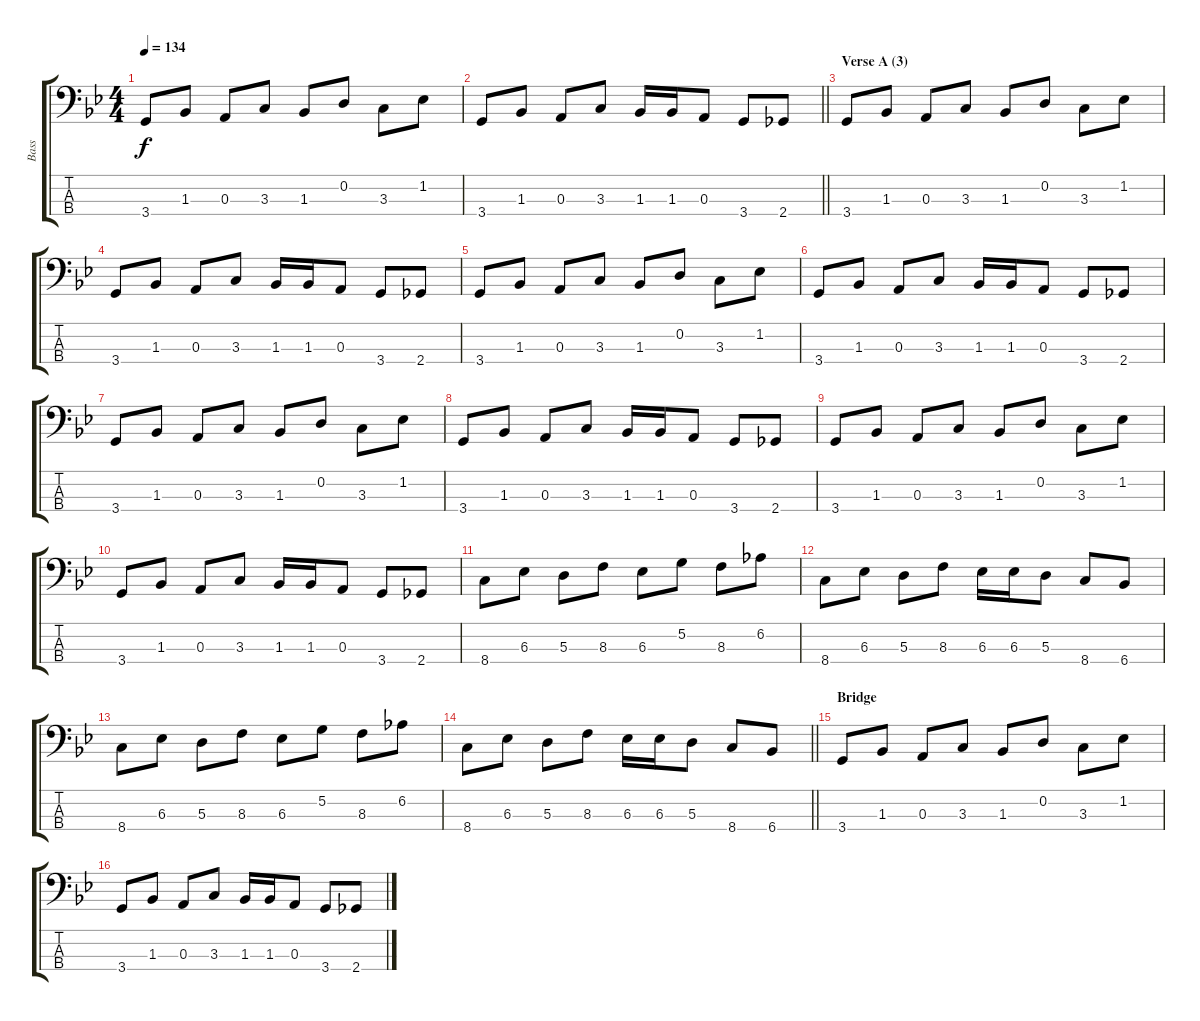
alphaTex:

\track ("Bass" "Bass") {instrument electricbasspick}
\staff {score tabs}
\tuning (G2 D2 A1 E1) {hide}
\ts (4 4)
\tempo 134
\clef f4
\ks gminor
3.4.8{dy f} 1.3.8 0.3.8 3.3.8 1.3.8 0.2.8 3.3.8 1.2.8 |
\barLineRight lightlight
3.4.8 1.3.8 0.3.8 3.3.8 1.3.16 1.3.16 0.3.8 3.4.8 2.4.8 |
\section ("" "Verse A (3)")
3.4.8 1.3.8 0.3.8 3.3.8 1.3.8 0.2.8 3.3.8 1.2.8 |
3.4.8 1.3.8 0.3.8 3.3.8 1.3.16 1.3.16 0.3.8 3.4.8 2.4.8 |
3.4.8 1.3.8 0.3.8 3.3.8 1.3.8 0.2.8 3.3.8 1.2.8 |
3.4.8 1.3.8 0.3.8 3.3.8 1.3.16 1.3.16 0.3.8 3.4.8 2.4.8 |
3.4.8 1.3.8 0.3.8 3.3.8 1.3.8 0.2.8 3.3.8 1.2.8 |
3.4.8 1.3.8 0.3.8 3.3.8 1.3.16 1.3.16 0.3.8 3.4.8 2.4.8 |
3.4.8 1.3.8 0.3.8 3.3.8 1.3.8 0.2.8 3.3.8 1.2.8 |
3.4.8 1.3.8 0.3.8 3.3.8 1.3.16 1.3.16 0.3.8 3.4.8 2.4.8 |
8.4.8 6.3.8 5.3.8 8.3.8 6.3.8 5.2.8 8.3.8 6.2.8 |
8.4.8 6.3.8 5.3.8 8.3.8 6.3.16 6.3.16 5.3.8 8.4.8 6.4.8 |
8.4.8 6.3.8 5.3.8 8.3.8 6.3.8 5.2.8 8.3.8 6.2.8 |
\barLineRight lightlight
8.4.8 6.3.8 5.3.8 8.3.8 6.3.16 6.3.16 5.3.8 8.4.8 6.4.8 |
\section ("" "Bridge")
3.4.8 1.3.8 0.3.8 3.3.8 1.3.8 0.2.8 3.3.8 1.2.8 |
3.4.8 1.3.8 0.3.8 3.3.8 1.3.16 1.3.16 0.3.8 3.4.8 2.4.8
